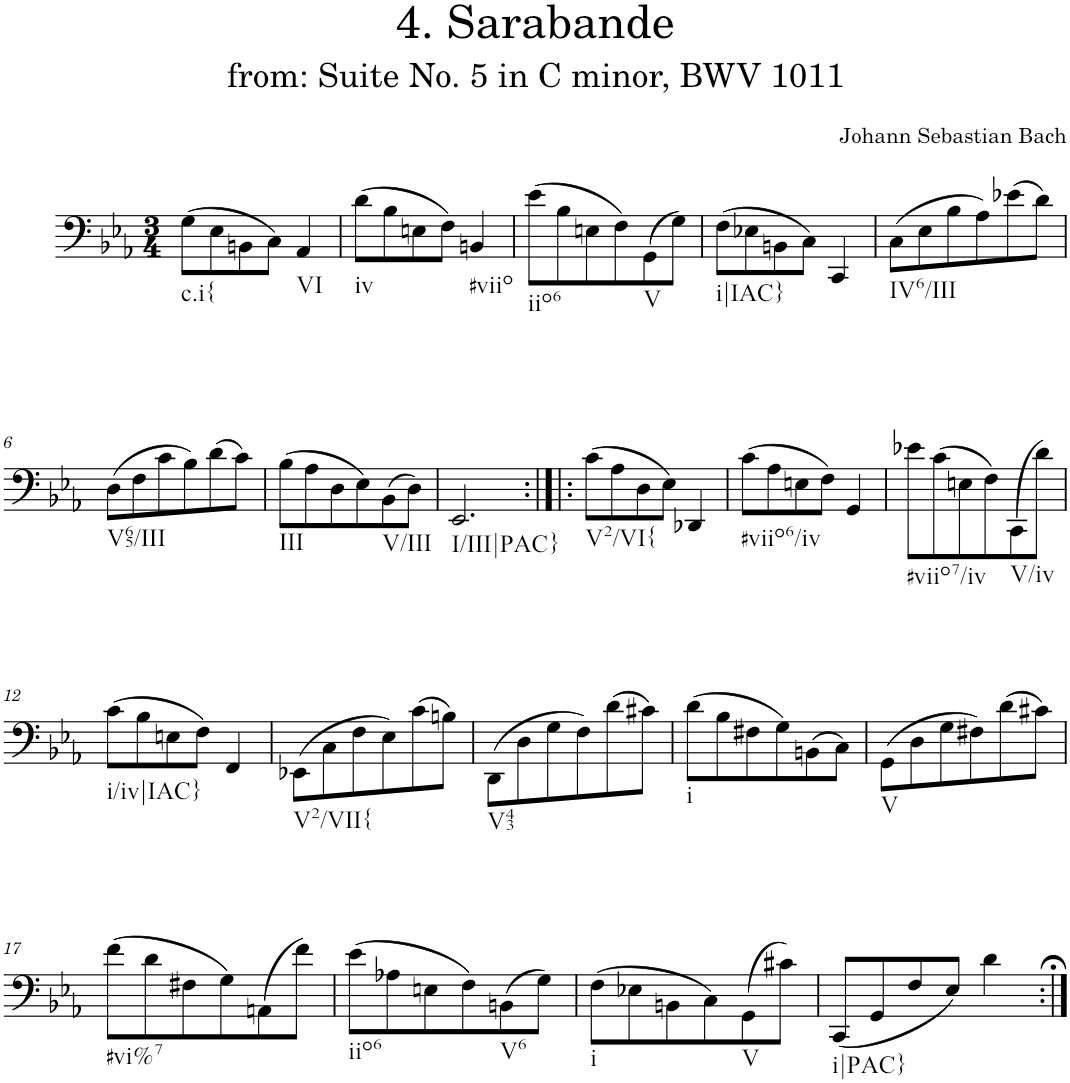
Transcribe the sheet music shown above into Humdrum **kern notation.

**kern
*part1
*staff1
*I"Piano
*I'Pno.
*clefF4
*k[b-e-a-]
*M3/4
=1
!LO:TX:b:t=c.i{
(8G\L
8E-\
8BBn\
8C\J)
!LO:TX:b:t=VI
4AA-/
=2
!LO:TX:b:t=iv
(8d\L
8B-\
8En\
8F\J)
!LO:TX:b:t=#viio
4BBn/
=3
!LO:TX:b:t=iio6
(8e-\L
8B-\
8En\
8F\)
!LO:TX:b:t=V
(8GG\
8G\J)
=4
!LO:TX:b:t=i|IAC}
(8F\L
8E-X\
8BBn\
8C\J)
4CC/
=5
!LO:TX:b:t=IV6/III
(8C\L
8E-\
8B-\
8A-\)
(8e-X\
8d\J)
!!LO:LB:g=z
=6
!LO:TX:b:t=V65/III
(8D\L
8F\
8c\
8B-\)
(8d\
8c\J)
=7
!LO:TX:b:t=III
(8B-\L
8A-\
8D\
8E-\)
!LO:TX:b:t=V/III
(8BB-\
8D\J)
=8
!LO:TX:b:t=I/III|PAC}
2.EE-/
=9:|!|:
!LO:TX:b:t=V2/VI{
(8c\L
8A-\
8D\
8E-\J)
4DD-X/
=10
!LO:TX:b:t=#viio6/iv
(8c\L
8A-\
8En\
8F\J)
4GG/
=11
!LO:TX:b:t=#viio7/iv
8e-X\L
(8c\
8En\
8F\)
!LO:TX:b:t=V/iv
(8CC\
8d\J)
!!LO:LB:g=z
=12
!LO:TX:b:t=i/iv|IAC}
(8c\L
8B-\
8En\
8F\J)
4FF/
=13
!LO:TX:b:t=V2/VII{
(8EE-X\L
8C\
8F\
8E-\)
(>8c\
8Bn\J)
=14
!LO:TX:b:t=V43
(8DD\L
8D\
8G\
8F\)
(8d\
8c#X\J)
=15
!LO:TX:b:t=i
(8d\L
8B-\
8F#X\
8G\)
(8BBn\
8C\J)
=16
!LO:TX:b:t=V
(8GG\L
8D\
8G\
8F#X\)
(8d\
8c#X\J)
!!LO:LB:g=z
=17
!LO:TX:b:t=#vi%7
(8f\L
8d\
8F#X\
8G\)
(8AAn\
8f\J)
=18
!LO:TX:b:t=iio6
(8e-\L
8A-X\
8En\
8F\)
!LO:TX:b:t=V6
(8BBn\
8G\J)
=19
!LO:TX:b:t=i
(8F\L
8E-X\
8BBn\
8C\)
!LO:TX:b:t=V
(8GG\
8c#X\J)
=20
!LO:TX:b:t=i|PAC}
(8CC/L
8GG/
8F/
8E-/J)
4d\
=:|!
*-
